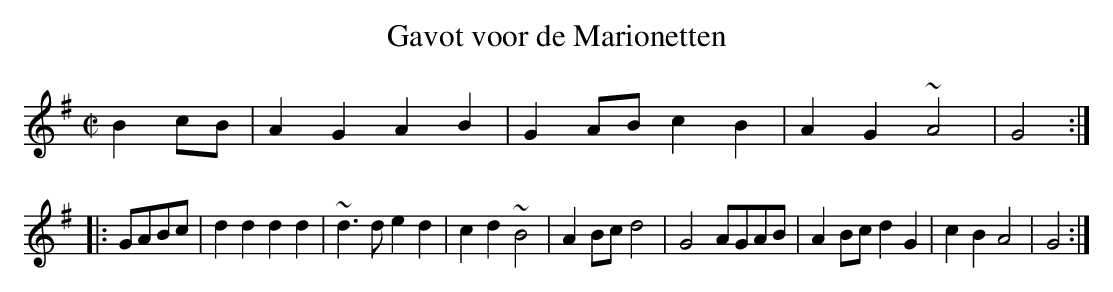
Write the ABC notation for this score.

X:1
T:Gavot voor de Marionetten
M:C|
K:Gmaj
B2cB|A2G2A2B2|G2ABc2B2|A2G2~A4|G4:|
|:GABc|d2d2d2d2|~d3de2d2|c2d2~B4|A2Bcd4|G4AGAB|A2Bcd2G2|c2B2A4|G4:|
